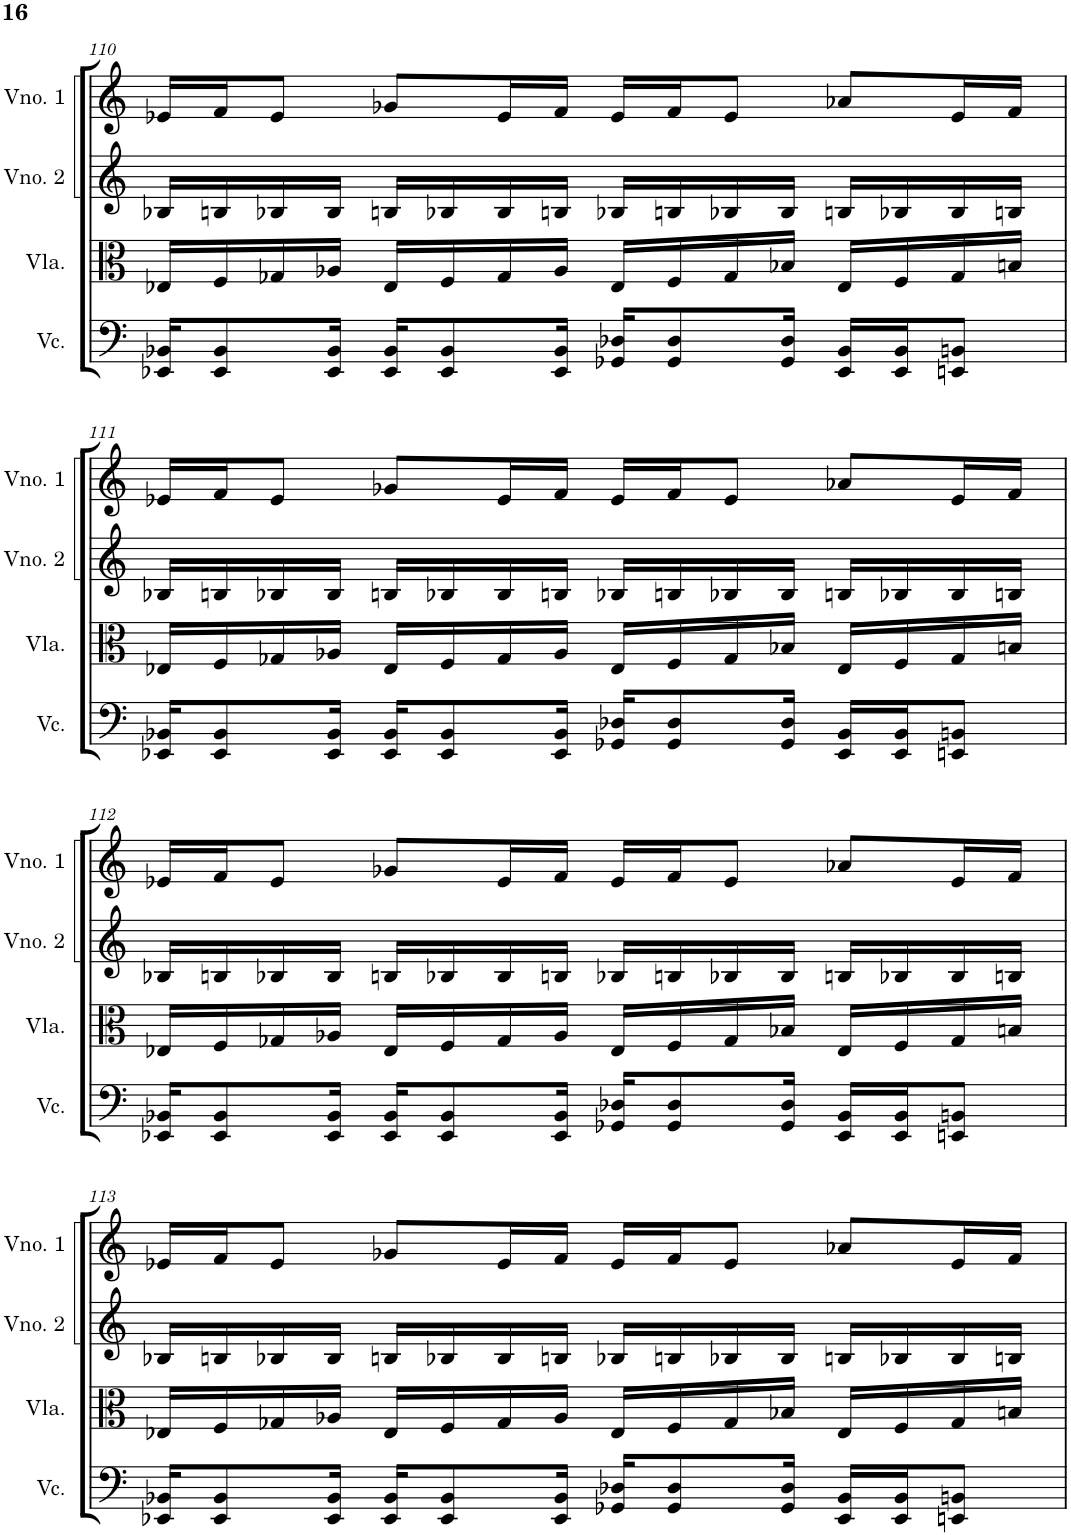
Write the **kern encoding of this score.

**kern	**kern	**kern	**kern
*part4	*part3	*part2	*part1
*staff4	*staff3	*staff2	*staff1
*I"Violoncelo	*I"Viola	*I"Violino 2	*I"Violino 1
*I'Vc.	*I'Vla.	*I'Vno. 2	*I'Vno. 1
!!LO:PB:g=z
*clefF4	*clefC3	*clefG2	*clefG2
*k[]	*k[]	*k[]	*k[]
*M4/4	*M4/4	*M4/4	*M4/4
=110	=110	=110	=110
16EE-X/ 16BB-X/KL	16E-X/LL	16B-X/LL	16e-X/LL
8EE-/ 8BB-/	16F/	16Bn/	16f/J
.	16G-X/	16B-X/	8e-/J
16EE-/ 16BB-/Jk	16A-X/JJ	16B-/JJ	.
16EE-/ 16BB-/KL	16E-/LL	16Bn/LL	8g-X/L
8EE-/ 8BB-/	16F/	16B-X/	.
.	16G-/	16B-/	16e-/L
16EE-/ 16BB-/Jk	16A-/JJ	16Bn/JJ	16f/JJ
16GG-X/ 16D-X/KL	16E-/LL	16B-X/LL	16e-/LL
8GG-/ 8D-/	16F/	16Bn/	16f/J
.	16G-/	16B-X/	8e-/J
16GG-/ 16D-/Jk	16B-X/JJ	16B-/JJ	.
16EE-/ 16BB-/LL	16E-/LL	16Bn/LL	8a-X/L
16EE-/ 16BB-/J	16F/	16B-X/	.
8EEn/ 8BBn/J	16G-/	16B-/	16e-/L
.	16Bn/JJ	16Bn/JJ	16f/JJ
!!LO:LB:g=z
=111	=111	=111	=111
16EE-X/ 16BB-X/KL	16E-X/LL	16B-X/LL	16e-X/LL
8EE-/ 8BB-/	16F/	16Bn/	16f/J
.	16G-X/	16B-X/	8e-/J
16EE-/ 16BB-/Jk	16A-X/JJ	16B-/JJ	.
16EE-/ 16BB-/KL	16E-/LL	16Bn/LL	8g-X/L
8EE-/ 8BB-/	16F/	16B-X/	.
.	16G-/	16B-/	16e-/L
16EE-/ 16BB-/Jk	16A-/JJ	16Bn/JJ	16f/JJ
16GG-X/ 16D-X/KL	16E-/LL	16B-X/LL	16e-/LL
8GG-/ 8D-/	16F/	16Bn/	16f/J
.	16G-/	16B-X/	8e-/J
16GG-/ 16D-/Jk	16B-X/JJ	16B-/JJ	.
16EE-/ 16BB-/LL	16E-/LL	16Bn/LL	8a-X/L
16EE-/ 16BB-/J	16F/	16B-X/	.
8EEn/ 8BBn/J	16G-/	16B-/	16e-/L
.	16Bn/JJ	16Bn/JJ	16f/JJ
!!LO:LB:g=z
=112	=112	=112	=112
16EE-X/ 16BB-X/KL	16E-X/LL	16B-X/LL	16e-X/LL
8EE-/ 8BB-/	16F/	16Bn/	16f/J
.	16G-X/	16B-X/	8e-/J
16EE-/ 16BB-/Jk	16A-X/JJ	16B-/JJ	.
16EE-/ 16BB-/KL	16E-/LL	16Bn/LL	8g-X/L
8EE-/ 8BB-/	16F/	16B-X/	.
.	16G-/	16B-/	16e-/L
16EE-/ 16BB-/Jk	16A-/JJ	16Bn/JJ	16f/JJ
16GG-X/ 16D-X/KL	16E-/LL	16B-X/LL	16e-/LL
8GG-/ 8D-/	16F/	16Bn/	16f/J
.	16G-/	16B-X/	8e-/J
16GG-/ 16D-/Jk	16B-X/JJ	16B-/JJ	.
16EE-/ 16BB-/LL	16E-/LL	16Bn/LL	8a-X/L
16EE-/ 16BB-/J	16F/	16B-X/	.
8EEn/ 8BBn/J	16G-/	16B-/	16e-/L
.	16Bn/JJ	16Bn/JJ	16f/JJ
!!LO:LB:g=z
=113	=113	=113	=113
16EE-X/ 16BB-X/KL	16E-X/LL	16B-X/LL	16e-X/LL
8EE-/ 8BB-/	16F/	16Bn/	16f/J
.	16G-X/	16B-X/	8e-/J
16EE-/ 16BB-/Jk	16A-X/JJ	16B-/JJ	.
16EE-/ 16BB-/KL	16E-/LL	16Bn/LL	8g-X/L
8EE-/ 8BB-/	16F/	16B-X/	.
.	16G-/	16B-/	16e-/L
16EE-/ 16BB-/Jk	16A-/JJ	16Bn/JJ	16f/JJ
16GG-X/ 16D-X/KL	16E-/LL	16B-X/LL	16e-/LL
8GG-/ 8D-/	16F/	16Bn/	16f/J
.	16G-/	16B-X/	8e-/J
16GG-/ 16D-/Jk	16B-X/JJ	16B-/JJ	.
16EE-/ 16BB-/LL	16E-/LL	16Bn/LL	8a-X/L
16EE-/ 16BB-/J	16F/	16B-X/	.
8EEn/ 8BBn/J	16G-/	16B-/	16e-/L
.	16Bn/JJ	16Bn/JJ	16f/JJ
=	=	=	=
*-	*-	*-	*-
